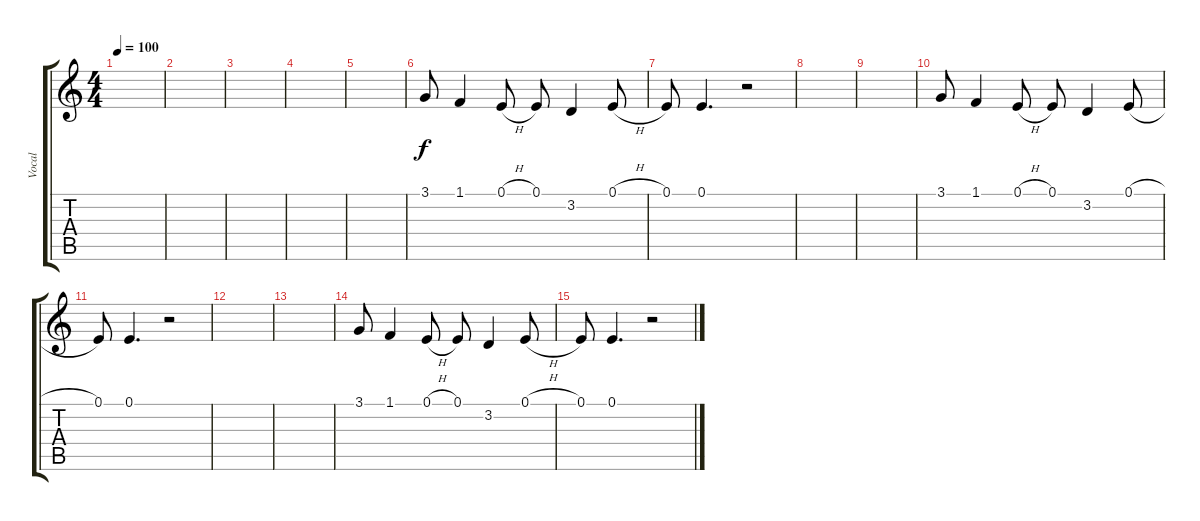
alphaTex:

\track ("Vocal" "Vocal") {instrument flute}
\staff {score tabs}
\tuning (E4 B3 G3 D3 A2 E2) {hide}
\ts (4 4)
\tempo 100
\clef g2
\ks c
|
|
|
|
|
3.1.8 1.1.4 0.1{h}.8 0.1.8 3.2.4 0.1{h}.8 |
0.1.8 0.1.4{d} r.2 |
|
|
3.1.8 1.1.4 0.1{h}.8 0.1.8 3.2.4 0.1{h}.8 |
0.1.8 0.1.4{d} r.2 |
|
|
3.1.8 1.1.4 0.1{h}.8 0.1.8 3.2.4 0.1{h}.8 |
0.1.8 0.1.4{d} r.2
